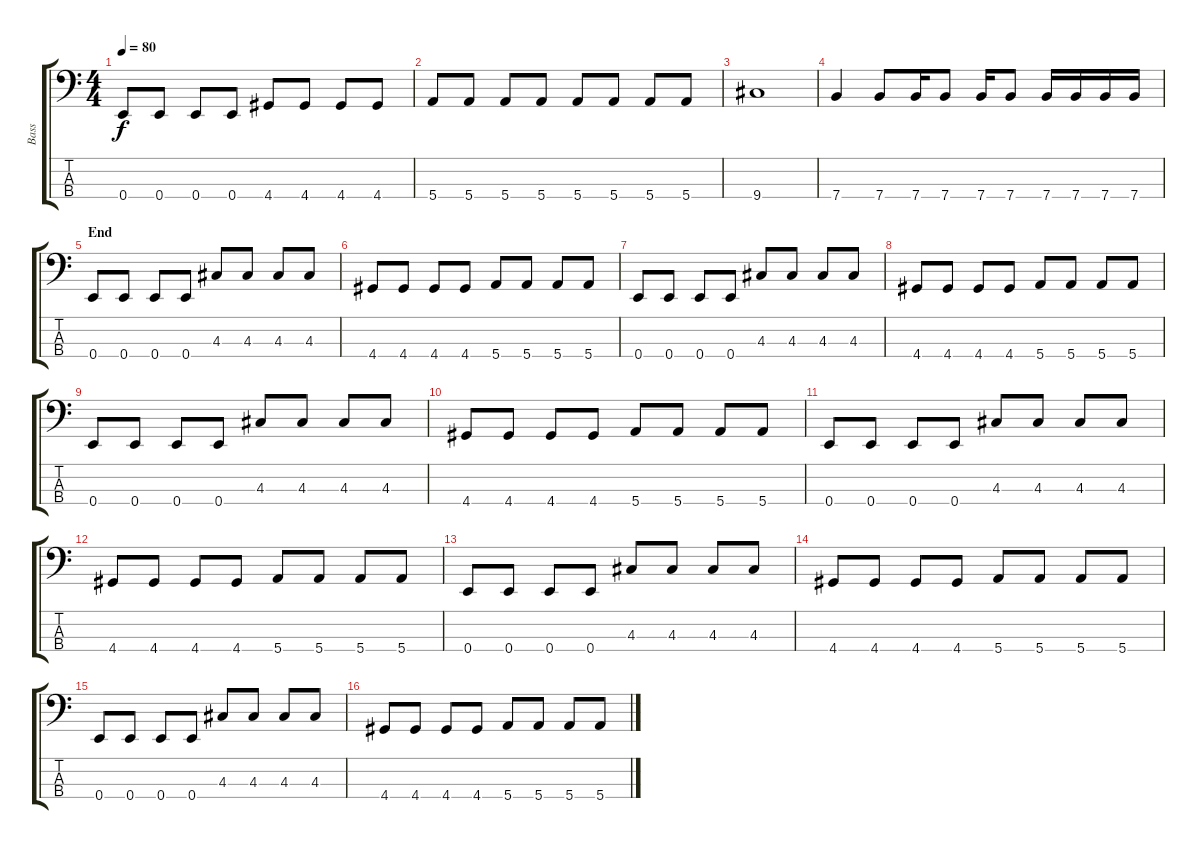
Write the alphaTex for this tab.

\track ("Bass" "Bass") {instrument electricbassfinger}
\staff {score tabs}
\tuning (G2 D2 A1 E1) {hide}
\ts (4 4)
\tempo 80
\clef f4
\ks c
0.4.8{dy f} 0.4.8 0.4.8 0.4.8 4.4.8 4.4.8 4.4.8 4.4.8 |
5.4.8 5.4.8 5.4.8 5.4.8 5.4.8 5.4.8 5.4.8 5.4.8 |
9.4.1 |
7.4.4 7.4.8 7.4.16 7.4.8 7.4.16 7.4.8 7.4.16 7.4.16 7.4.16 7.4.16 |
\section ("" "End")
0.4.8 0.4.8 0.4.8 0.4.8 4.3.8 4.3.8 4.3.8 4.3.8 |
4.4.8 4.4.8 4.4.8 4.4.8 5.4.8 5.4.8 5.4.8 5.4.8 |
0.4.8 0.4.8 0.4.8 0.4.8 4.3.8 4.3.8 4.3.8 4.3.8 |
4.4.8 4.4.8 4.4.8 4.4.8 5.4.8 5.4.8 5.4.8 5.4.8 |
0.4.8 0.4.8 0.4.8 0.4.8 4.3.8 4.3.8 4.3.8 4.3.8 |
4.4.8 4.4.8 4.4.8 4.4.8 5.4.8 5.4.8 5.4.8 5.4.8 |
0.4.8 0.4.8 0.4.8 0.4.8 4.3.8 4.3.8 4.3.8 4.3.8 |
4.4.8 4.4.8 4.4.8 4.4.8 5.4.8 5.4.8 5.4.8 5.4.8 |
0.4.8{volume 5} 0.4.8 0.4.8 0.4.8 4.3.8 4.3.8 4.3.8 4.3.8 |
4.4.8 4.4.8 4.4.8 4.4.8 5.4.8 5.4.8 5.4.8 5.4.8 |
0.4.8{volume 0} 0.4.8 0.4.8 0.4.8 4.3.8 4.3.8 4.3.8 4.3.8 |
4.4.8 4.4.8 4.4.8 4.4.8 5.4.8 5.4.8 5.4.8 5.4.8
